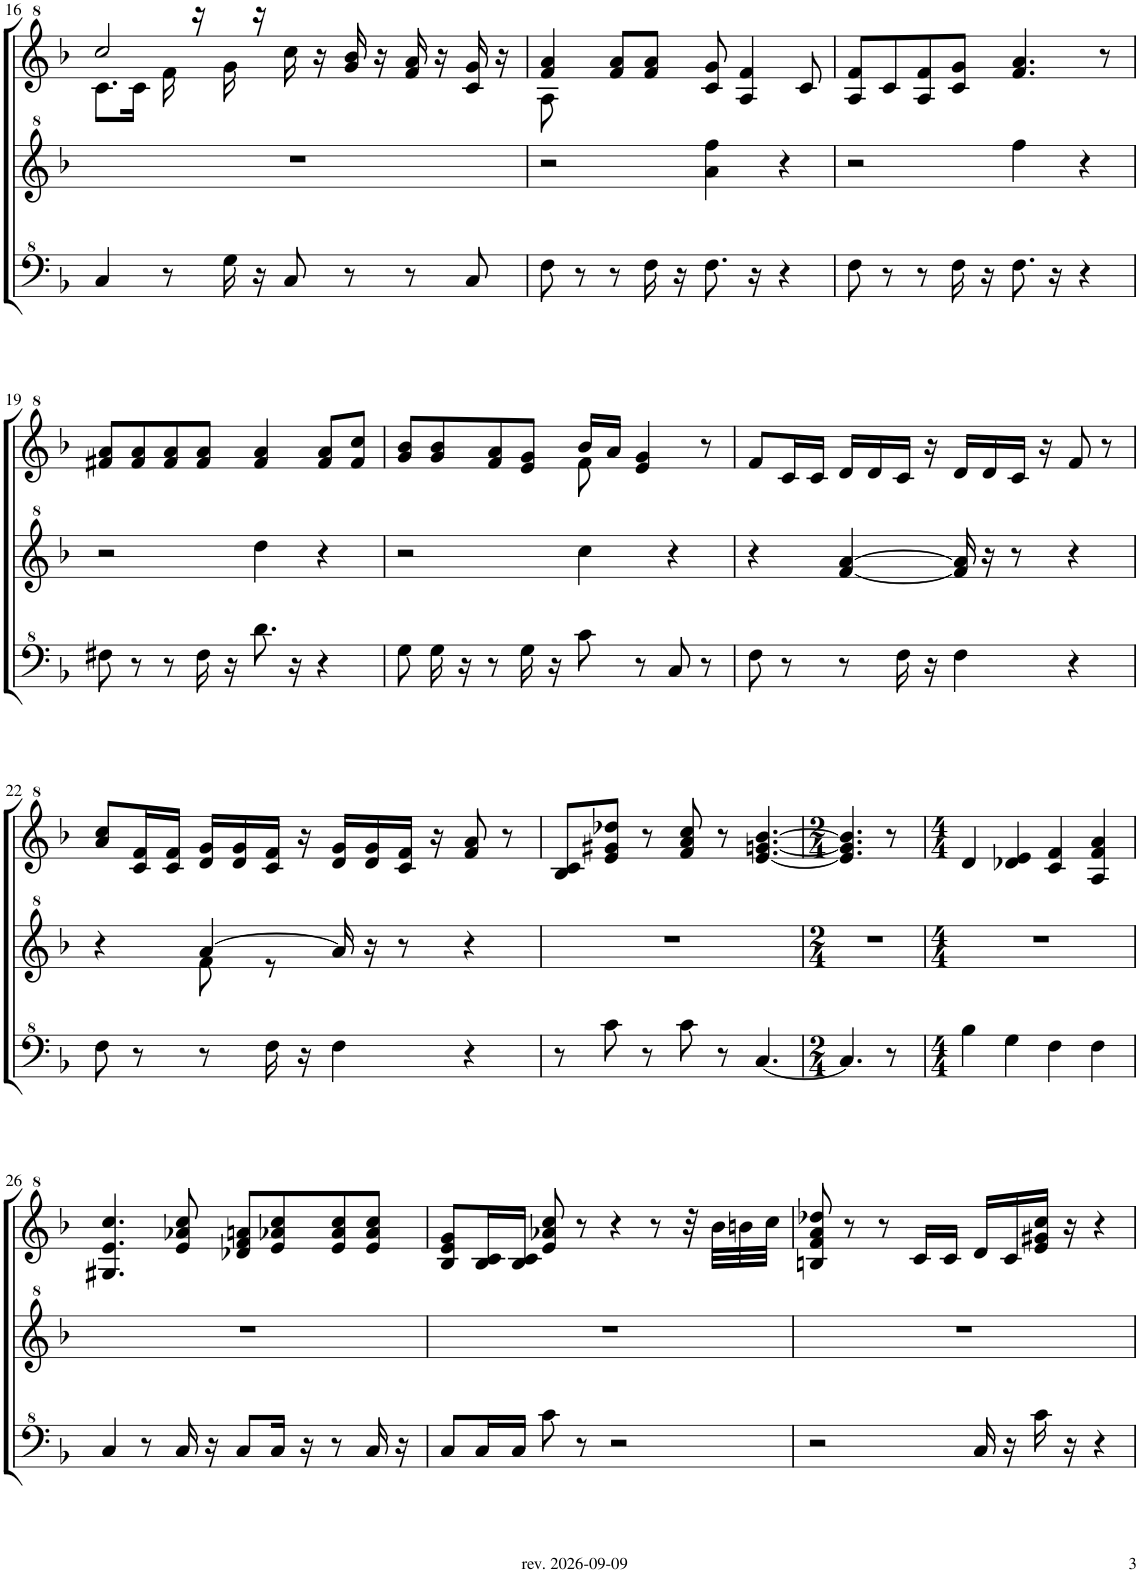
**kern	**kern	**kern
*part3	*part2	*part1
*staff3	*staff2	*staff1
*I"パンフルート	*I"パンフルート	*I"パンフルート
!!LO:PB:g=z
*clefF^4	*clefG^2	*clefG^2
*k[b-]	*k[b-]	*k[b-]
*M4/4	*M4/4	*M4/4
=16	=16	=16
*	*	*^
4c/	1r	8.cc\L	2ccc/
.	.	16cc\Jk	.
8r	.	16ff\	.
.	.	16r	.
16g\	.	16gg\	.
16r	.	16r	.
8c/	.	16ccc\	2ryy
.	.	16r	.
8r	.	16gg/ 16bb-/	.
.	.	16r	.
8r	.	16ff/ 16aa/	.
.	.	16r	.
8c/	.	16cc/ 16gg/	.
.	.	16r	.
=17	=17	=17	=17
8f\	2r	4ff/ 4aa/	8a\
8r	.	.	2..ryy
8r	.	8ff/ 8aa/L	.
16f\	.	8ff/ 8aa/J	.
16r	.	.	.
8.f\	4aa\ 4fff\	8cc/ 8gg/	.
.	.	4a/ 4ff/	.
16r	.	.	.
4r	4r	.	.
.	.	8cc/	.
*	*	*v	*v
=18	=18	=18
8f\	2r	8a/ 8ff/L
8r	.	8cc/
8r	.	8a/ 8ff/
16f\	.	8cc/ 8gg/J
16r	.	.
8.f\	4fff\	4.ff/ 4.aa/
16r	.	.
4r	4r	.
.	.	8r
!!LO:LB:g=z
=19	=19	=19
8f#X\	2r	8ff#X/ 8aa/L
8r	.	8ff#/ 8aa/
8r	.	8ff#/ 8aa/
16f#\	.	8ff#/ 8aa/J
16r	.	.
8.dd\	4ddd\	4ff#/ 4aa/
16r	.	.
4r	4r	8ff#/ 8aa/L
.	.	8ff#/ 8ccc/J
=20	=20	=20
*	*	*^
8g\	2r	8gg/ 8bb-/L	2ryy
16g\	.	8gg/ 8bb-/	.
16r	.	.	.
8r	.	8ff/ 8aa/	.
16g\	.	8ee/ 8gg/J	.
16r	.	.	.
8cc\	4ccc\	16bb-/LL	8ff\
.	.	16aa/JJ	.
8r	.	4ee/ 4gg/	4.ryy
8c/	4r	.	.
8r	.	8r	.
*	*	*v	*v
=21	=21	=21
8f\	4r	8ff/L
8r	.	16cc/L
.	.	16cc/JJ
8r	[4ff/ [4aa/	16dd/LL
.	.	16dd/
16f\	.	16cc/JJ
16r	.	16r
4f\	16ff/] 16aa/]	16dd/LL
.	16r	16dd/
.	8r	16cc/JJ
.	.	16r
4r	4r	8ff/
.	.	8r
!!LO:LB:g=z
=22	=22	=22
*	*^	*
8f\	4r	4ryy	8aa/ 8ccc/L
8r	.	.	16cc/ 16ff/L
.	.	.	16cc/ 16ff/JJ
8r	[4aa/	8ff\	16dd/ 16gg/LL
.	.	.	16dd/ 16gg/
16f\	.	8r	16cc/ 16ff/JJ
16r	.	.	16r
4f\	16aa/]	2ryy	16dd/ 16gg/LL
.	16r	.	16dd/ 16gg/
.	8r	.	16cc/ 16ff/JJ
.	.	.	16r
4r	4r	.	8ff/ 8aa/
.	.	.	8r
*	*v	*v	*
=23	=23	=23
8r	1r	8b-/ 8cc/L
8cc\	.	8ee/ 8gg#X/ 8ddd-X/J
8r	.	8r
8cc\	.	8ff/ 8aa/ 8ccc/
8r	.	8r
[4.c/	.	[4.ee/ [4.ggn/ [4.bb-/
=24	=24	=24
*M2/4	*M2/4	*M2/4
4.c/]	2r	4.ee/] 4.gg/] 4.bb-/]
8r	.	8r
=25	=25	=25
*M4/4	*M4/4	*M4/4
4b-\	1r	4dd/
4g\	.	4dd-X/ 4ee/
4f\	.	4cc/ 4ff/
4f\	.	4a/ 4ff/ 4aa/
!!LO:LB:g=z
=26	=26	=26
4c/	1r	4.g#X/ 4.ee/ 4.ccc/
8r	.	.
16c/	.	8ee/ 8aa-X/ 8ccc/
16r	.	.
8c/L	.	8dd-X/ 8ff/ 8aan/L
16c/Jk	.	8ee/ 8aa-X/ 8ccc/
16r	.	.
8r	.	8ee/ 8aa-/ 8ccc/
16c/	.	8ee/ 8aa-/ 8ccc/J
16r	.	.
=27	=27	=27
8c/L	1r	8b-/ 8ee/ 8gg/L
16c/L	.	16b-/ 16cc/L
16c/JJ	.	16b-/ 16cc/JJ
8cc\	.	8ee/ 8aa-X/ 8ccc/
8r	.	8r
2r	.	4r
.	.	8r
.	.	32r
.	.	32bb-\LLL
.	.	32bbn\
.	.	32ccc\JJJ
=28	=28	=28
2r	1r	8bn/ 8ff/ 8aa/ 8ddd-X/
.	.	8r
.	.	8r
.	.	16cc/LL
.	.	16cc/JJ
16c/	.	16dd/LL
16r	.	16cc/
16cc\	.	16ee/ 16gg#X/ 16ccc/JJ
16r	.	16r
4r	.	4r
=	=	=
*-	*-	*-
